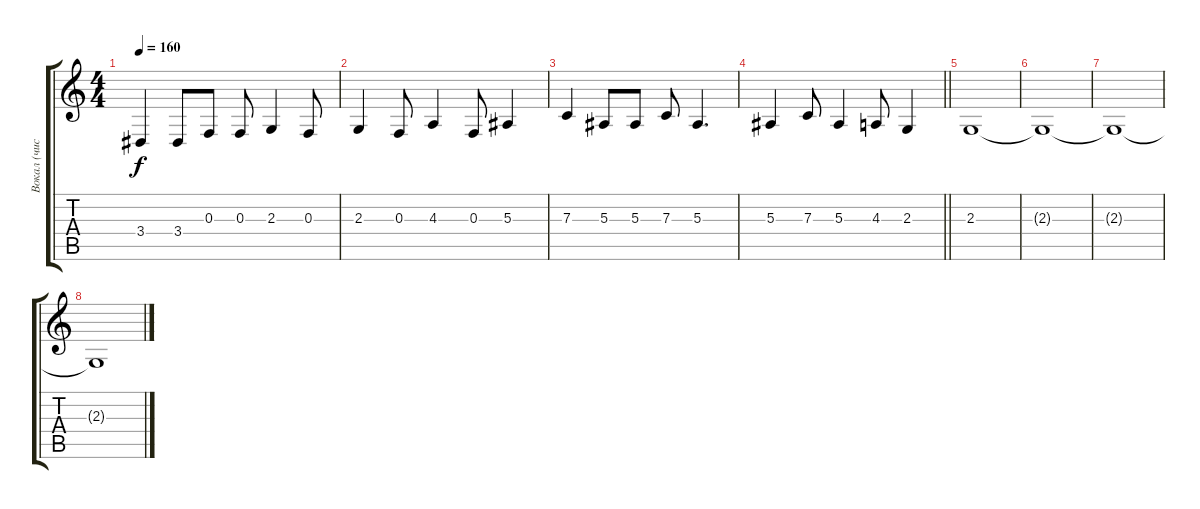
\track ("Вокал (чистый)" "Вокал (чис") {instrument synthvoice}
\staff {score tabs}
\tuning (D4 A3 F3 C3 G2 D2) {hide}
\ts (4 4)
\tempo 160
\clef g2
\ks c
3.4.4{dy f} 3.4.8 0.3.8 0.3.8 2.3.4 0.3.8 |
2.3.4 0.3.8 4.3.4 0.3.8 5.3.4 |
7.3.4 5.3.8 5.3.8 7.3.8 5.3.4{d} |
\barLineRight lightlight
5.3.4 7.3.8 5.3.4 4.3.8 2.3.4 |
2.3.1{volume 0} |
2.3{t}.1 |
2.3{t}.1 |
2.3{t}.1
